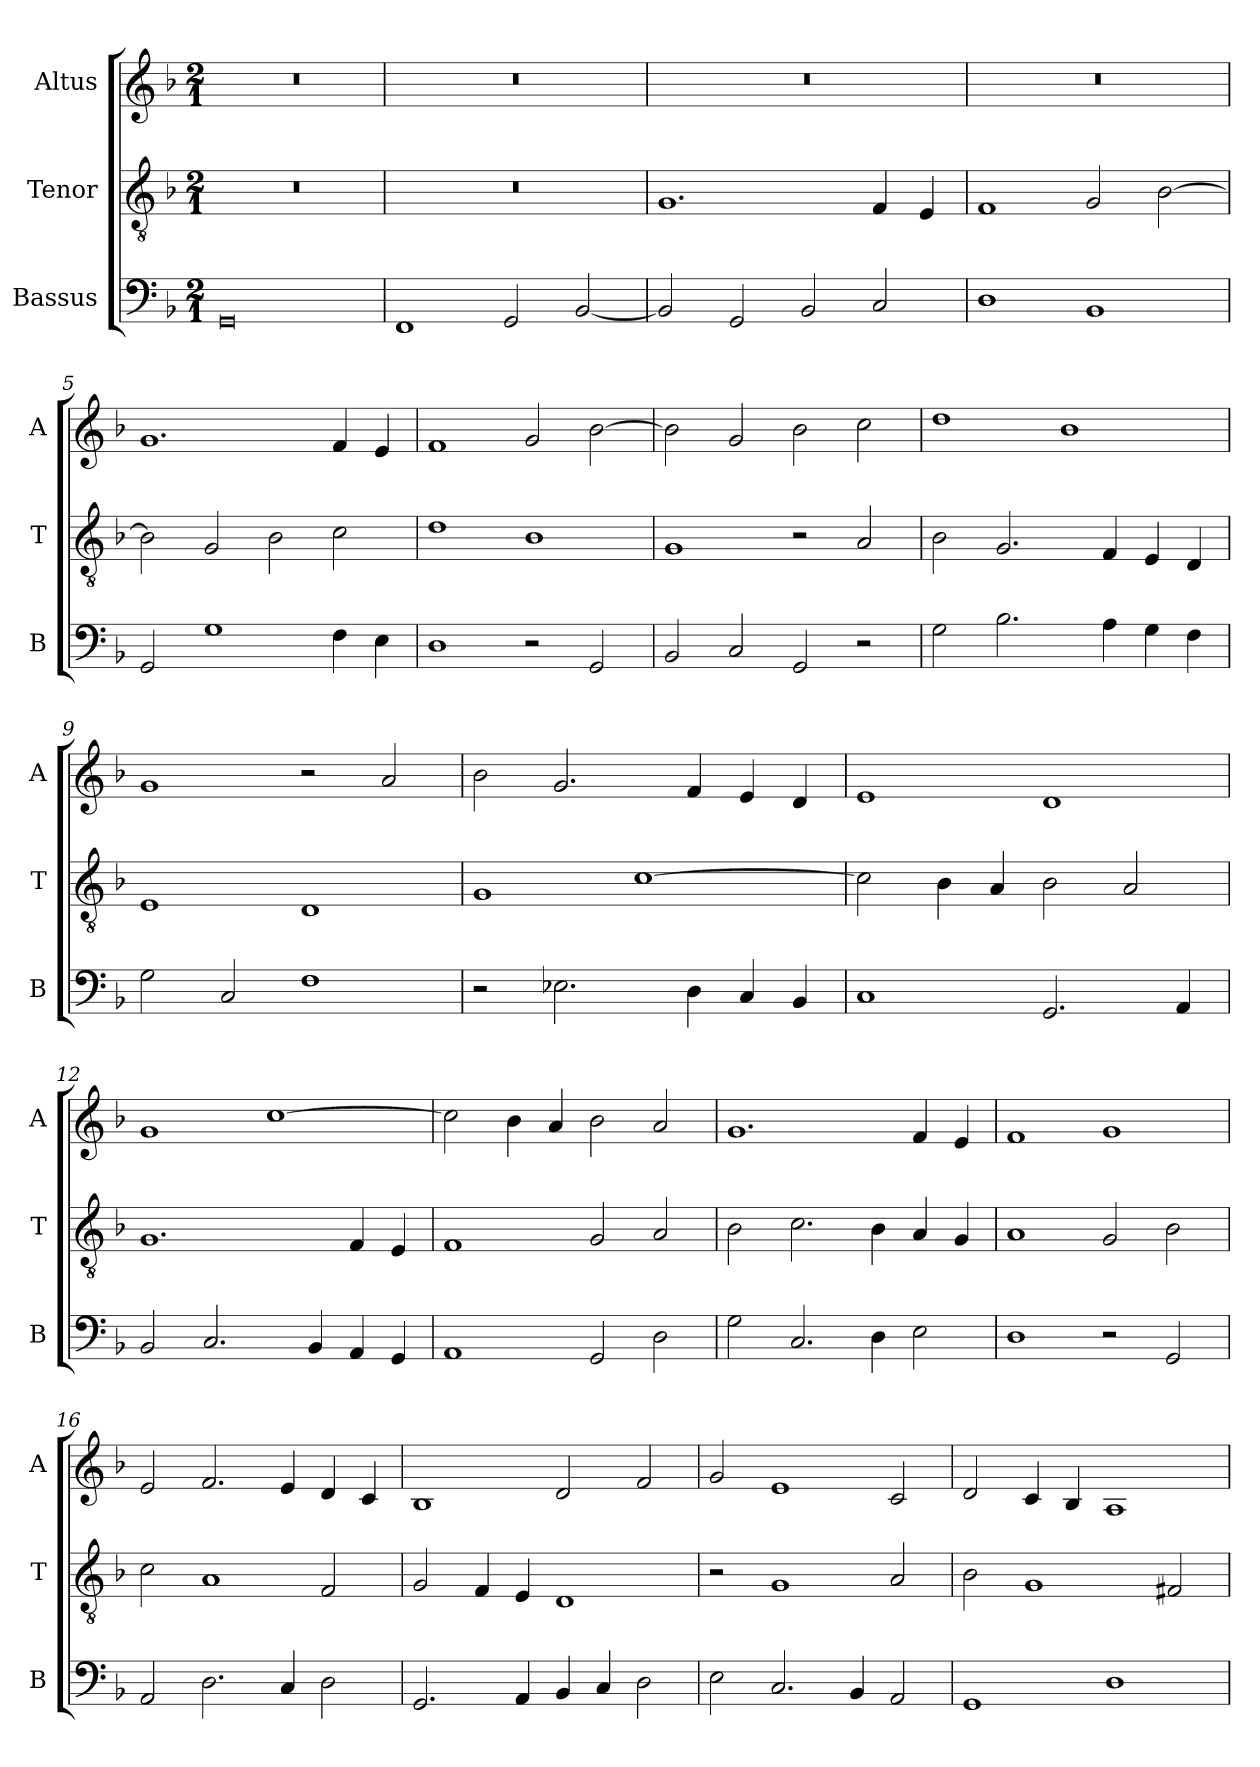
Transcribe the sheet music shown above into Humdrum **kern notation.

**kern	**kern	**kern
*part3	*part2	*part1
*staff3	*staff2	*staff1
*I"Bassus	*I"Tenor	*I"Altus
*I'B	*I'T	*I'A
*clefF4	*clefGv2	*clefG2
*k[b-]	*k[b-]	*k[b-]
*M2/1	*M2/1	*M2/1
=1	=1	=1
0GG	0r	0r
=2	=2	=2
1FF	0r	0r
2GG/	.	.
[2BB-/	.	.
=3	=3	=3
2BB-/]	1.G	0r
2GG/	.	.
2BB-/	.	.
2C/	4F/	.
.	4E/	.
=4	=4	=4
1D	1F	0r
1BB-	2G/	.
.	[2B-\	.
=5	=5	=5
2GG/	2B-\]	1.g
1G	2G/	.
.	2B-\	.
4F\	2c\	4f/
4E\	.	4e/
=6	=6	=6
1D	1d	1f
2r	1B-	2g/
2GG/	.	[2b-\
=7	=7	=7
2BB-/	1G	2b-\]
2C/	.	2g/
2GG/	2r	2b-\
2r	2A/	2cc\
=8	=8	=8
2G\	2B-\	1dd
2.B-\	2.G/	.
.	.	1b-
4A\	4F/	.
4G\	4E/	.
4F\	4D/	.
=9	=9	=9
2G\	1E	1g
2C/	.	.
1F	1D	2r
.	.	2a/
=10	=10	=10
2r	1G	2b-\
2.E-X\	.	2.g/
.	[1c	.
4D\	.	4f/
4C/	.	4e/
4BB-/	.	4d/
=11	=11	=11
1C	2c\]	1e
.	4B-\	.
.	4A/	.
2.GG/	2B-\	1d
.	2A/	.
4AA/	.	.
=12	=12	=12
2BB-/	1.G	1g
2.C/	.	.
.	.	[1cc
4BB-/	.	.
4AA/	4F/	.
4GG/	4E/	.
=13	=13	=13
1AA	1F	2cc\]
.	.	4b-\
.	.	4a/
2GG/	2G/	2b-\
2D\	2A/	2a/
=14	=14	=14
2G\	2B-\	1.g
2.C/	2.c\	.
4D\	4B-\	.
2E\	4A/	4f/
.	4G/	4e/
=15	=15	=15
1D	1A	1f
2r	2G/	1g
2GG/	2B-\	.
=16	=16	=16
2AA/	2c\	2e/
2.D\	1A	2.f/
4C/	.	4e/
2D\	2F/	4d/
.	.	4c/
=17	=17	=17
2.GG/	2G/	1B-
.	4F/	.
4AA/	4E/	.
4BB-/	1D	2d/
4C/	.	.
2D\	.	2f/
=18	=18	=18
2E\	2r	2g/
2.C/	1G	1e
4BB-/	.	.
2AA/	2A/	2c/
=19	=19	=19
1GG	2B-\	2d/
.	1G	4c/
.	.	4B-/
1D	.	1A
.	2F#X/	.
=	=	=
*-	*-	*-
